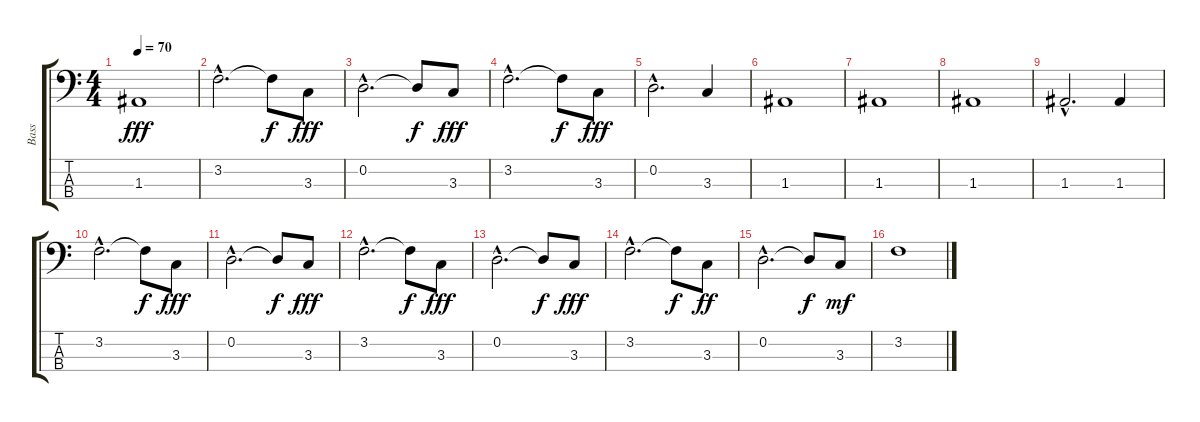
\track ("Bass                " "Bass      ") {instrument electricbasspick}
\staff {score tabs}
\tuning (G2 D2 A1 E1) {hide}
\ts (4 4)
\tempo 70
\clef f4
\ks c
1.3.1{dy fff} |
3.2{hac}.2{d} 3.2{t}.8{dy f} 3.3.8{dy fff} |
0.2{hac}.2{d} 0.2{t}.8{dy f} 3.3.8{dy fff} |
3.2{hac}.2{d} 3.2{t}.8{dy f} 3.3.8{dy fff} |
0.2{hac}.2{d} 3.3.4 |
1.3.1 |
1.3.1 |
1.3.1 |
1.3{hac}.2{d} 1.3.4 |
3.2{hac}.2{d} 3.2{t}.8{dy f} 3.3.8{dy fff} |
0.2{hac}.2{d} 0.2{t}.8{dy f} 3.3.8{dy fff} |
3.2{hac}.2{d} 3.2{t}.8{dy f} 3.3.8{dy fff} |
0.2{hac}.2{d} 0.2{t}.8{dy f} 3.3.8{dy fff} |
3.2{hac}.2{d} 3.2{t}.8{dy f} 3.3.8{dy ff} |
0.2{hac}.2{d} 0.2{t}.8{dy f} 3.3.8{dy mf} |
3.2.1
